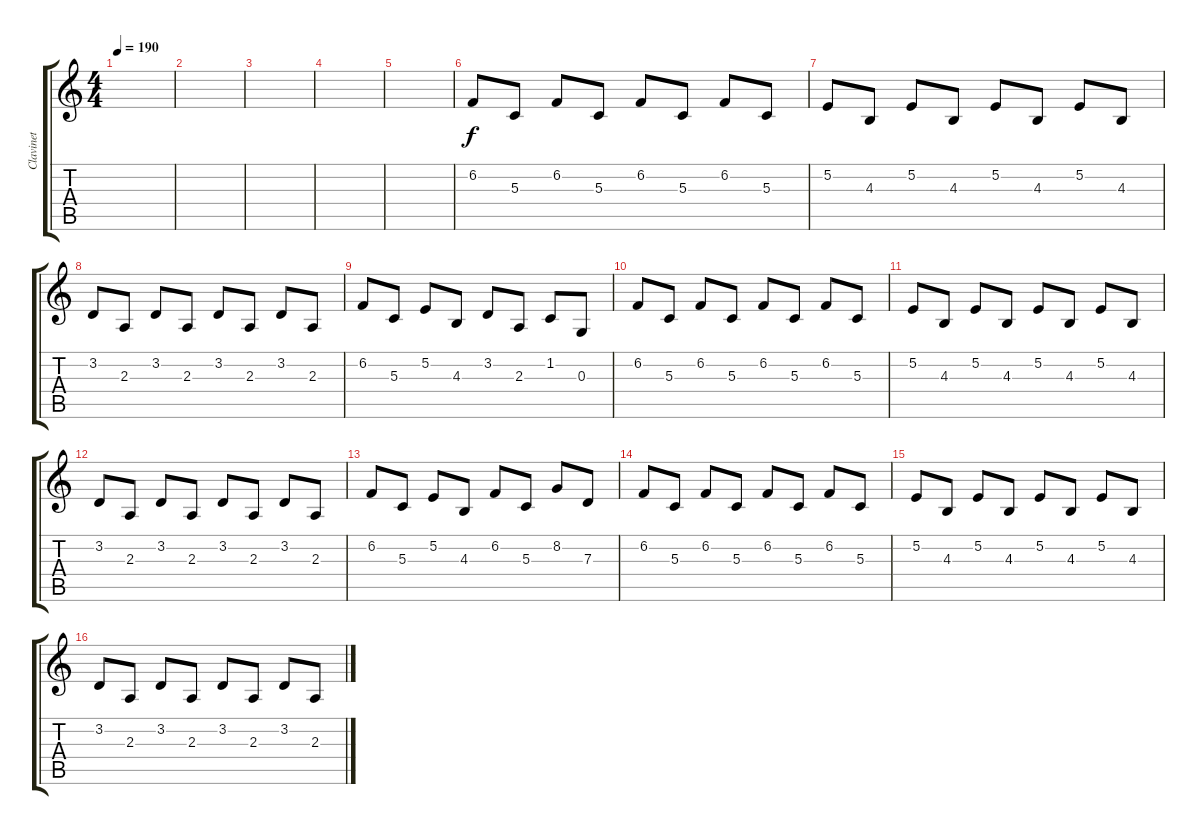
\track ("Clavinet" "Clavinet") {instrument clavinet}
\staff {score tabs}
\tuning (E4 B3 G3 D3 A2 E2) {hide}
\ts (4 4)
\tempo 190
\clef g2
\ks c
|
|
|
|
|
6.2.8 5.3.8 6.2.8 5.3.8 6.2.8 5.3.8 6.2.8 5.3.8 |
5.2.8 4.3.8 5.2.8 4.3.8 5.2.8 4.3.8 5.2.8 4.3.8 |
3.2.8 2.3.8 3.2.8 2.3.8 3.2.8 2.3.8 3.2.8 2.3.8 |
6.2.8 5.3.8 5.2.8 4.3.8 3.2.8 2.3.8 1.2.8 0.3.8 |
6.2.8 5.3.8 6.2.8 5.3.8 6.2.8 5.3.8 6.2.8 5.3.8 |
5.2.8 4.3.8 5.2.8 4.3.8 5.2.8 4.3.8 5.2.8 4.3.8 |
3.2.8 2.3.8 3.2.8 2.3.8 3.2.8 2.3.8 3.2.8 2.3.8 |
6.2.8 5.3.8 5.2.8 4.3.8 6.2.8 5.3.8 8.2.8 7.3.8 |
6.2.8 5.3.8 6.2.8 5.3.8 6.2.8 5.3.8 6.2.8 5.3.8 |
5.2.8 4.3.8 5.2.8 4.3.8 5.2.8 4.3.8 5.2.8 4.3.8 |
3.2.8 2.3.8 3.2.8 2.3.8 3.2.8 2.3.8 3.2.8 2.3.8
